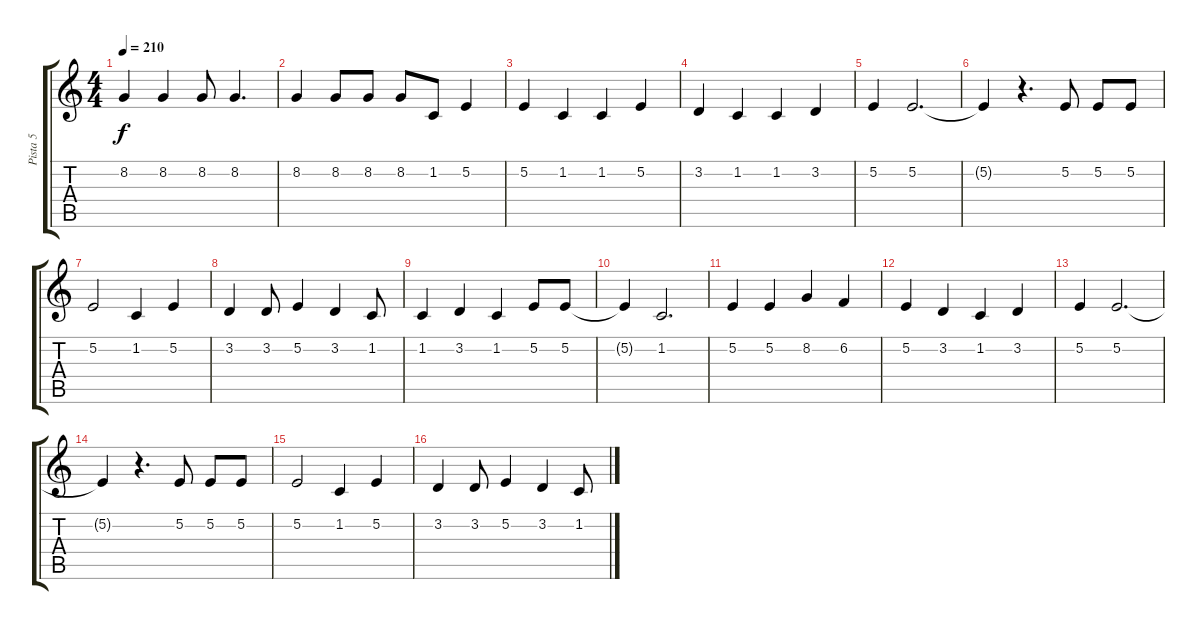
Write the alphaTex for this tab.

\track ("Pista 5" "Pista 5") {instrument tuba}
\staff {score tabs}
\tuning (E4 B3 G3 D3 A2 E2) {hide}
\ts (4 4)
\tempo 210
\clef g2
\ks c
8.2.4{dy f} 8.2.4 8.2.8 8.2.4{d} |
8.2.4 8.2.8 8.2.8 8.2.8 1.2.8 5.2.4 |
5.2.4 1.2.4 1.2.4 5.2.4 |
3.2.4 1.2.4 1.2.4 3.2.4 |
5.2.4 5.2.2{d} |
5.2{t}.4 r.4{d} 5.2.8 5.2.8 5.2.8 |
5.2.2 1.2.4 5.2.4 |
3.2.4 3.2.8 5.2.4 3.2.4 1.2.8 |
1.2.4 3.2.4 1.2.4 5.2.8 5.2.8 |
5.2{t}.4 1.2.2{d} |
5.2.4 5.2.4 8.2.4 6.2.4 |
5.2.4 3.2.4 1.2.4 3.2.4 |
5.2.4 5.2.2{d} |
5.2{t}.4 r.4{d} 5.2.8 5.2.8 5.2.8 |
5.2.2 1.2.4 5.2.4 |
3.2.4 3.2.8 5.2.4 3.2.4 1.2.8
